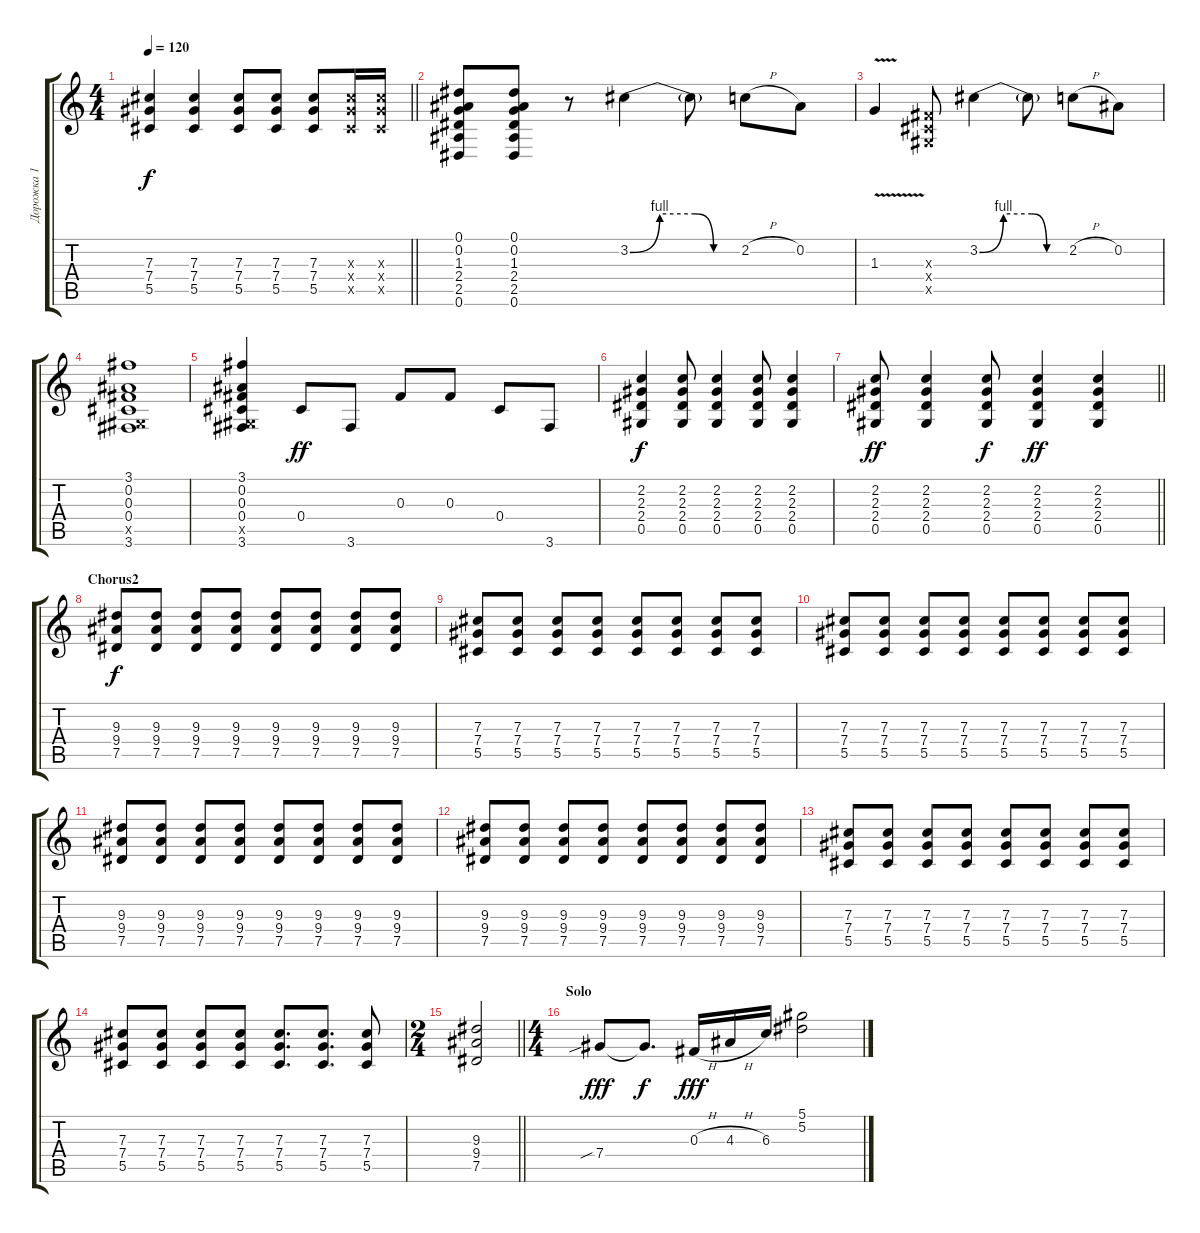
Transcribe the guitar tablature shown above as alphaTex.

\track ("Дорожка 1" "Дорожка 1") {instrument overdrivenguitar}
\staff {score tabs}
\tuning (Eb4 Bb3 Gb3 Db3 Ab2 Eb2) {hide}
\ts (4 4)
\tempo 120
\clef g2
\barLineRight lightlight
\ks c
(7.3 7.4 5.5).4{dy f} (7.3 7.4 5.5).4 (7.3 7.4 5.5).8 (7.3 7.4 5.5).8 (7.3 7.4 5.5).8 (7.3{x} 7.4{x} 5.5{x}).16 (7.3{x} 7.4{x} 5.5{x}).16 |
(0.1 0.2 1.3 2.4 2.5 0.6).8 (0.1 0.2 1.3 2.4 2.5 0.6).8 r.8 3.2{be (custom 0 0 16 4 35 4 45 0 60 0)}.4 3.2{t}.8 2.2{h}.8 0.2.8 |
1.3{v}.4 (0.3{x} 0.4{x} 0.5{x}).8 3.2{be (custom 0 0 16 4 35 4 45 0 60 0)}.4 3.2{t}.8 2.2{h}.8 0.2.8 |
(3.1 0.2 0.3 0.4 0.5{x} 3.6).1 |
(3.1 0.2 0.3 0.4 0.5{x} 3.6).4 0.4.8{dy ff} 3.6.8 0.3.8 0.3.8 0.4.8 3.6.8 |
(2.2 2.3 2.4 0.5).4{dy f} (2.2 2.3 2.4 0.5).8 (2.2 2.3 2.4 0.5).4 (2.2 2.3 2.4 0.5).8 (2.2 2.3 2.4 0.5).4 |
\barLineRight lightlight
(2.2 2.3 2.4 0.5).8{dy ff} (2.2 2.3 2.4 0.5).4 (2.2 2.3 2.4 0.5).8{dy f} (2.2 2.3 2.4 0.5).4{dy ff} (2.2 2.3 2.4 0.5).4 |
\section ("" "Chorus2")
(9.3 9.4 7.5).8{dy f} (9.3 9.4 7.5).8 (9.3 9.4 7.5).8 (9.3 9.4 7.5).8 (9.3 9.4 7.5).8 (9.3 9.4 7.5).8 (9.3 9.4 7.5).8 (9.3 9.4 7.5).8 |
(7.3 7.4 5.5).8 (7.3 7.4 5.5).8 (7.3 7.4 5.5).8 (7.3 7.4 5.5).8 (7.3 7.4 5.5).8 (7.3 7.4 5.5).8 (7.3 7.4 5.5).8 (7.3 7.4 5.5).8 |
(7.3 7.4 5.5).8 (7.3 7.4 5.5).8 (7.3 7.4 5.5).8 (7.3 7.4 5.5).8 (7.3 7.4 5.5).8 (7.3 7.4 5.5).8 (7.3 7.4 5.5).8 (7.3 7.4 5.5).8 |
(9.3 9.4 7.5).8 (9.3 9.4 7.5).8 (9.3 9.4 7.5).8 (9.3 9.4 7.5).8 (9.3 9.4 7.5).8 (9.3 9.4 7.5).8 (9.3 9.4 7.5).8 (9.3 9.4 7.5).8 |
(9.3 9.4 7.5).8 (9.3 9.4 7.5).8 (9.3 9.4 7.5).8 (9.3 9.4 7.5).8 (9.3 9.4 7.5).8 (9.3 9.4 7.5).8 (9.3 9.4 7.5).8 (9.3 9.4 7.5).8 |
(7.3 7.4 5.5).8 (7.3 7.4 5.5).8 (7.3 7.4 5.5).8 (7.3 7.4 5.5).8 (7.3 7.4 5.5).8 (7.3 7.4 5.5).8 (7.3 7.4 5.5).8 (7.3 7.4 5.5).8 |
(7.3 7.4 5.5).8 (7.3 7.4 5.5).8 (7.3 7.4 5.5).8 (7.3 7.4 5.5).8 (7.3 7.4 5.5).8{d} (7.3 7.4 5.5).8{d} (7.3 7.4 5.5).8 |
\ts (2 4)
\barLineRight lightlight
(9.3 9.4 7.5).2 |
\ts (4 4)
\section ("" "Solo")
7.4{sib}.8{dy fff} 7.4{t}.8{d dy f} 0.3{h}.16{dy fff} 4.3{h}.16 6.3.16 (5.1 5.2).2
